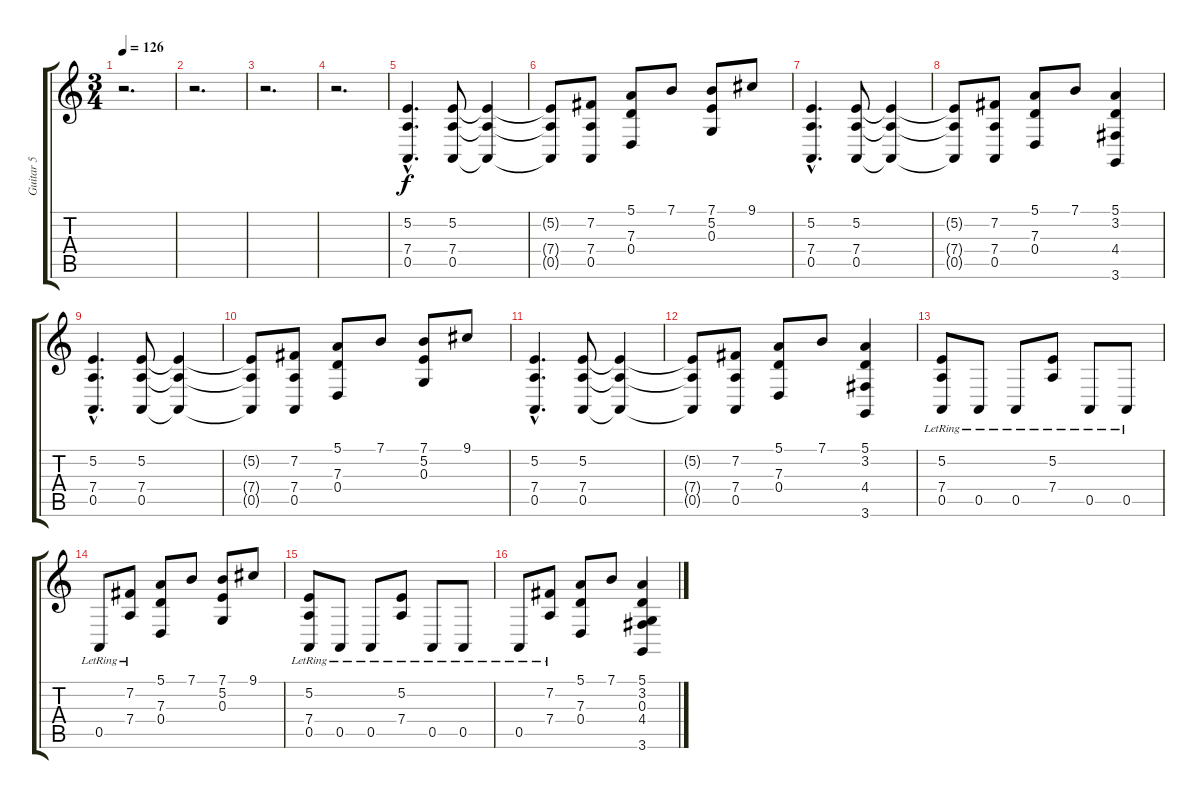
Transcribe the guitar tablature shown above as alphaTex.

\track ("Guitar 5" "Guitar 5") {instrument shakuhachi}
\staff {score tabs}
\tuning (E4 B3 G3 D3 A2 E2) {hide}
\ts (3 4)
\tempo 126
\clef g2
\ks c
r.2{d dy f} |
r.2{d} |
r.2{d} |
r.2{d} |
(5.2{hac} 7.4{hac} 0.5{hac}).4{d} (5.2 7.4 0.5).8 (5.2{t} 7.4{t} 0.5{t}).4 |
(5.2{t} 7.4{t} 0.5{t}).8 (7.2 7.4 0.5).8 (5.1 7.3 0.4).8 7.1.8 (7.1 5.2 0.3).8 9.1.8 |
(5.2{hac} 7.4{hac} 0.5{hac}).4{d} (5.2 7.4 0.5).8 (5.2{t} 7.4{t} 0.5{t}).4 |
(5.2{t} 7.4{t} 0.5{t}).8 (7.2 7.4 0.5).8 (5.1 7.3 0.4).8 7.1.8 (5.1 3.2 4.4 3.6).4 |
(5.2{hac} 7.4{hac} 0.5{hac}).4{d} (5.2 7.4 0.5).8 (5.2{t} 7.4{t} 0.5{t}).4 |
(5.2{t} 7.4{t} 0.5{t}).8 (7.2 7.4 0.5).8 (5.1 7.3 0.4).8 7.1.8 (7.1 5.2 0.3).8 9.1.8 |
(5.2{hac} 7.4{hac} 0.5{hac}).4{d} (5.2 7.4 0.5).8 (5.2{t} 7.4{t} 0.5{t}).4 |
(5.2{t} 7.4{t} 0.5{t}).8 (7.2 7.4 0.5).8 (5.1 7.3 0.4).8 7.1.8 (5.1 3.2 4.4 3.6).4 |
(5.2{lr} 7.4{lr} 0.5{lr}).8 0.5{lr}.8 0.5{lr}.8 (5.2{lr} 7.4{lr}).8 0.5{lr}.8 0.5{lr}.8 |
0.5{lr}.8 (7.2{lr} 7.4{lr}).8 (5.1 7.3 0.4).8 7.1.8 (7.1 5.2 0.3).8 9.1.8 |
(5.2{lr} 7.4{lr} 0.5{lr}).8 0.5{lr}.8 0.5{lr}.8 (5.2{lr} 7.4{lr}).8 0.5{lr}.8 0.5{lr}.8 |
0.5{lr}.8 (7.2{lr} 7.4{lr}).8 (5.1 7.3 0.4).8 7.1.8 (5.1 3.2 0.3 4.4 3.6).4
